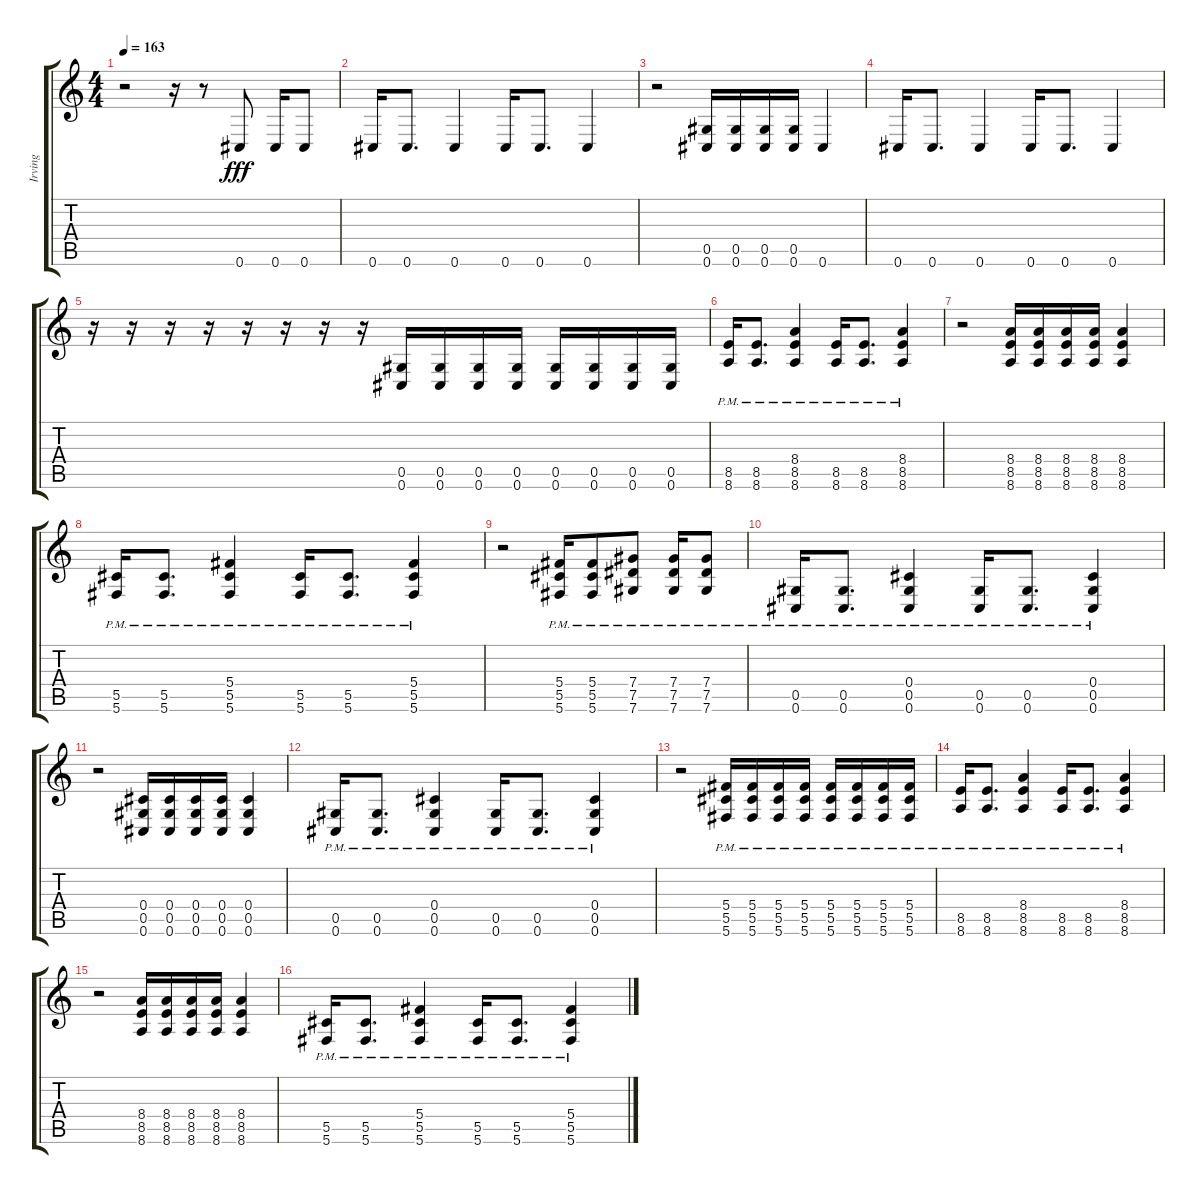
\track ("Irving" "Irving") {instrument distortionguitar}
\staff {score tabs}
\tuning (Eb4 Bb3 Gb3 Db3 Ab2 Db2) {hide}
\ts (4 4)
\tempo 163
\clef g2
\ks c
r.2{dy fff} r.16 r.8 0.6.8 0.6.16 0.6.8 |
0.6.16 0.6.8{d} 0.6.4 0.6.16 0.6.8{d} 0.6.4 |
r.2 (0.5 0.6).16 (0.5 0.6).16 (0.5 0.6).16 (0.5 0.6).16 0.6.4 |
0.6.16 0.6.8{d} 0.6.4 0.6.16 0.6.8{d} 0.6.4 |
r.16 r.16 r.16 r.16 r.16 r.16 r.16 r.16 (0.5 0.6).16 (0.5 0.6).16 (0.5 0.6).16 (0.5 0.6).16 (0.5 0.6).16 (0.5 0.6).16 (0.5 0.6).16 (0.5 0.6).16 |
(8.5{pm} 8.6{pm}).16 (8.5{pm} 8.6{pm}).8{d} (8.4{pm} 8.5{pm} 8.6{pm}).4 (8.5{pm} 8.6{pm}).16 (8.5{pm} 8.6{pm}).8{d} (8.4{pm} 8.5{pm} 8.6{pm}).4 |
r.2 (8.4 8.5 8.6).16 (8.4 8.5 8.6).16 (8.4 8.5 8.6).16 (8.4 8.5 8.6).16 (8.4 8.5 8.6).4 |
(5.5{pm} 5.6{pm}).16 (5.5{pm} 5.6{pm}).8{d} (5.4{pm} 5.5{pm} 5.6{pm}).4 (5.5{pm} 5.6{pm}).16 (5.5{pm} 5.6{pm}).8{d} (5.4{pm} 5.5{pm} 5.6{pm}).4 |
r.2 (5.4{pm} 5.5{pm} 5.6{pm}).16 (5.4{pm} 5.5{pm} 5.6{pm}).8 (7.4{pm} 7.5{pm} 7.6{pm}).8 (7.4{pm} 7.5{pm} 7.6{pm}).16 (7.4{pm} 7.5{pm} 7.6{pm}).8 |
(0.5{pm} 0.6{pm}).16 (0.5{pm} 0.6{pm}).8{d} (0.4{pm} 0.5{pm} 0.6{pm}).4 (0.5{pm} 0.6{pm}).16 (0.5{pm} 0.6{pm}).8{d} (0.4{pm} 0.5{pm} 0.6{pm}).4 |
r.2 (0.4 0.5 0.6).16 (0.4 0.5 0.6).16 (0.4 0.5 0.6).16 (0.4 0.5 0.6).16 (0.4 0.5 0.6).4 |
(0.5{pm} 0.6{pm}).16 (0.5{pm} 0.6{pm}).8{d} (0.4{pm} 0.5{pm} 0.6{pm}).4 (0.5{pm} 0.6{pm}).16 (0.5{pm} 0.6{pm}).8{d} (0.4{pm} 0.5{pm} 0.6{pm}).4 |
r.2 (5.4{pm} 5.5{pm} 5.6{pm}).16 (5.4{pm} 5.5{pm} 5.6{pm}).16 (5.4{pm} 5.5{pm} 5.6{pm}).16 (5.4{pm} 5.5{pm} 5.6{pm}).16 (5.4{pm} 5.5{pm} 5.6{pm}).16 (5.4{pm} 5.5{pm} 5.6{pm}).16 (5.4{pm} 5.5{pm} 5.6{pm}).16 (5.4{pm} 5.5{pm} 5.6{pm}).16 |
(8.5{pm} 8.6{pm}).16 (8.5{pm} 8.6{pm}).8{d} (8.4{pm} 8.5{pm} 8.6{pm}).4 (8.5{pm} 8.6{pm}).16 (8.5{pm} 8.6{pm}).8{d} (8.4{pm} 8.5{pm} 8.6{pm}).4 |
r.2 (8.4 8.5 8.6).16 (8.4 8.5 8.6).16 (8.4 8.5 8.6).16 (8.4 8.5 8.6).16 (8.4 8.5 8.6).4 |
(5.5{pm} 5.6{pm}).16 (5.5{pm} 5.6{pm}).8{d} (5.4{pm} 5.5{pm} 5.6{pm}).4 (5.5{pm} 5.6{pm}).16 (5.5{pm} 5.6{pm}).8{d} (5.4{pm} 5.5{pm} 5.6{pm}).4
